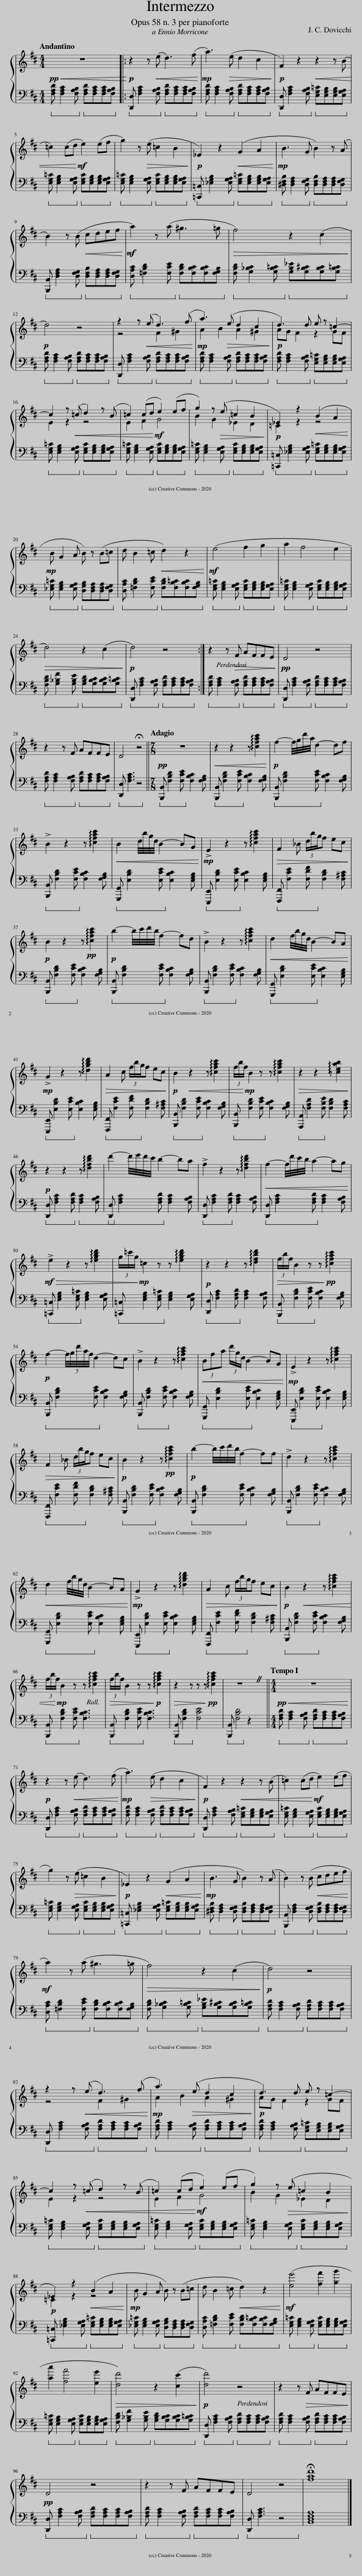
X:1
%%score { ( 1 3 ) | 2 }
L:1/8
Q:1/4=94
M:4/4
I:linebreak $
K:D
V:1 treble
V:3 treble
V:2 bass
V:1
!pp!!<(! z8!<)![Q:1/4=92][Q:1/4=90] |:!p![Q:1/4=92] z2 z!<(! (e[Q:1/4=94] d3) (f!<)! |!mp! a3)!>(! (e d2 c2!>)! |!p! F2) z2!<(! z2 z (B |$ =c2) (cd!<)!!mf! e2) (ef | %5
 g2) z!>(! (e =c2 B2!>)! |!p! _E2) z2[Q:1/4=92]!<(! (G2[Q:1/4=90] A2!<)! |!mp![Q:1/4=92] B3[Q:1/4=94] G B2) z (A |$ B2) z (B!<(! cdef!<)! |!mf! a2) z (a ^g3 =g | %10
!>(! f4) z2 (c2!>)! |$!p! d4)[Q:1/4=92] z4[Q:1/4=90] |[Q:1/4=92] z2 z[Q:1/4=94]!<(! (e d3) (f!<)! |!mp! a3)!>(! (e d2 c2!>)! |!p! d3) d e z =c2- |$ %15
 c2 z!<(! (=c d2) z (B | =c2) (cd!<)!!mf! e2) (ef | g2) z!>(! (e =c2 B2!>)! |!p! _E2) z2!<(! (B2 A2!<)! |$!mp! B G2 A B) z (B=c | %20
 d B2 =c!<(! d2) z2!<)! |!mf! (e4 f2 g2 | a2 f4 e2 |$!>(! d4) z2 (c2!>)! |!p! d4)[Q:1/4=92] z4 :| %25
[Q:1/4=94] z2 z!>(! F[Q:1/4=92] AFFE!>)! |!pp![Q:1/4=90] D4[Q:1/4=88] z4 |$[Q:1/4=86] z2 z F[Q:1/4=84] AFFE |[Q:1/4=80] D4 !fermata!z4 ||[M:7/8][Q:1/4=71]!pp! z7 | %30
!<(! z2 z2 z !arpeggio![cfac']2!<)! |!p! f2- f/4g/4d'/4a/4 d2- df |$ !>!B2 z2 z !arpeggio![cfac']2 |!<(! B2 d/4b/4g/4d/4 B2- BG!<)! |!mp! !>!E2 z2 z !arpeggio![cfac']2 | %35
!>(! F2 _B (3d/b/g/f ec!>)! |$!p! B2 z2 z!pp! !arpeggio![cfac']2 |!p! b2- b/4c'/4d'/4b/4 f2- fd | !>!B2 z2 z !arpeggio![cfac']2 |!<(! d2 f/4b/4g/4d/4 B2- BA!<)! |$ %40
!mp! !>!G2 z2 z !arpeggio![dgbd']2 |!>(! A2 c (3f/b/g/f ec!>)! |!p! B2!<(! z2 z !arpeggio![cfac']2 | (3f/b/f/!<)!!mp! B2 z z !arpeggio![cfac']2 |!>(! z2 z2 z !arpeggio![ceab]2!>)! |$ %45
!p! z2 z2 z !arpeggio![dfbd']2 | d'2- d'/4e'/4d'/4c'/4 b2- ba | !>!f2 z2 z !arpeggio![dfbd']2 |!<(! f2- f/4d'/4c'/4b/4 a2- ag!<)! |$!mf!!>(! !>!e2 z2 z !arpeggio![egbd']2 | %50
 (3g/=c'/g/!>)!!mp! =c2 z z !arpeggio![egbd']2 |!p! z2 z2 z !arpeggio![dfbd']2 |!>(! (3f/b/f/ B2 z z!>)!!pp! !arpeggio![cfac']2 |$!p! f2- (5:4:5f/4g/4d'/4a/4f/4 d2- dc | !>!B2 z2 z !arpeggio![cfac']2 | %55
!<(! (3Bfa (3d'/g/d/ B2- BG!<)! |!mp! !>!E2 z2 z !arpeggio![cfac']2 |$!>(! F2 _B (3d/b/g/f ec!>)! |!p! B2 z2 z!pp! !arpeggio![cfac']2 |!p! b2- b/4c'/4d'/4b/4 f2- ff | %60
 !>!d2 z2 z !arpeggio![cfac']2 |$!<(! d2 f/4b/4g/4d/4 B2- BA!<)! |!mp! !>!G2 z2 z !arpeggio![dgbd']2 |!>(! A2 c (3f/b/g/f ec!>)! |!p! B2!<(! z2 z !arpeggio![cfac']2 |$ %65
[Q:1/4=66] (3f/b/f/!<)!!mp! B2 z z !arpeggio![cfac']2 |[Q:1/4=62]!>(! (3f/b/f/ B2 z z!>)!!p! !arpeggio![cfac']2 |[Q:1/4=60]!>(! z2 z z z!>)!!pp! !arpeggio![cfac']2 | z7 ||[M:4/4]!pp![Q:1/4=88]!<(! z8!<)![Q:1/4=88][Q:1/4=90] |$ %70
!p![Q:1/4=92] z2 z[Q:1/4=94]!<(! (e d3) (f!<)! |!mp! a3)!>(! (e d2 c2!>)! |!p! F2) z2[Q:1/4=92]!<(! z2 z[Q:1/4=94] (B | =c2) (cd!<)!!mf! e2) (ef |$ g2) z!>(! (e =c2 B2!>)! | %75
!p! _E2) z2!<(! (G2 A2!<)! |!mp! B3 G[Q:1/4=92] B2) z[Q:1/4=94] (A | B2) z (B!<(! cdef!<)! |$!mf! a2) z (a ^g3 =g |!>(! f4)[Q:1/4=92] z2[Q:1/4=90] (c2!>)! | %80
!p![Q:1/4=88] d4)[Q:1/4=92] z4 |$[Q:1/4=94] z2 z!<(! (e d3) (f!<)! |!mp! a3)!>(! (e d2 c2!>)! |!p! d3) d e z =c2- |$ c2 z!<(! (=c d2) z (B | %85
 =c2) (cd!<)!!mf! e2) (ef | g2) z!>(! (e =c2 B2!>)! |$!p! _E2) z2!<(! (B2 A2!<)! |!mp! B G2 A B) z (B=c | d B2 =c!<(! d2) z2!<)! | %90
!mf! ([ee']4 [ff']2 [gg']2 |$ [aa']2 [ff']4 [ee']2 |!>(! [dd']4)[Q:1/4=92] z2 ([cc']2!>)! |!p![Q:1/4=94] [dd']4)[Q:1/4=92] z4 |[Q:1/4=90] z2 z!>(! F[Q:1/4=88] AFFE!>)! |$ %95
!pp![Q:1/4=86] D4[Q:1/4=84] z4 |[Q:1/4=80] z2 z F[Q:1/4=76] AFFE |[Q:1/4=72] D4 z4 | !fermata![fad']8 |] %99
V:2
!ped! [F,A,D] [F,A,C]2 [F,A,B,]!ped-up!!ped! [F,A,D][F,A,C][F,A,C][F,A,B,]!ped-up! |:!ped! [D,,D,] [F,A,C]2 [F,A,B,]!ped-up!!ped! [F,A,D][F,A,C][F,A,C][F,A,B,]!ped-up! |!ped! [F,A,D] [F,A,C]2 [F,A,B,]!ped-up!!ped! [F,A,D][F,A,C][F,A,C][F,A,B,]!ped-up! |!ped! [D,,D,] [F,A,C]2 [F,A,B,]!ped-up!!ped! [E,G,=C][E,G,B,][E,G,B,][E,G,A,]!ped-up! |$!ped! [E,G,=C] [E,G,B,]2 [E,G,A,]!ped-up!!ped! [E,G,C][E,G,B,][E,G,B,][E,G,A,]!ped-up! | %5
!ped! [E,G,=C] [E,G,B,]2 [E,G,A,]!ped-up!!ped! [E,G,C][E,G,B,][E,G,B,][E,G,A,]!ped-up! |!ped! [=C,,=C,] [_E,G,B,]2 [E,G,A,]!ped-up!!ped! [E,G,=C][E,G,B,][E,G,B,][E,G,A,]!ped-up! |!ped! [^D,F,B,] [D,F,A,]2 [D,F,G,]!ped-up!!ped! [D,F,B,][D,F,A,][D,F,A,][D,F,G,]!ped-up! |$!ped! [B,,,B,,] [D,F,A,]2 [D,F,G,]!ped-up!!ped! [D,F,B,][D,F,A,][D,F,A,][D,F,G,]!ped-up! |!ped! [D,A,C] [=F,B,D]2 [F,CE]!ped-up!!ped! [F,B,D][F,B,C][F,B,C][F,G,B,]!ped-up! | %10
!ped! [F,B,D] [G,_B,C]2 [G,B,=C]!ped-up!!ped! [G,B,_E][G,B,^C][G,B,C][G,B,=C]!ped-up! |$!ped! [F,A,D] [F,A,C]2 [F,A,B,]!ped-up!!ped! [F,A,D][F,A,C][F,A,C][F,A,B,]!ped-up! |!ped! [D,,D,] [F,A,C]2 [F,A,B,]!ped-up!!ped! [F,A,D][F,A,C][F,A,C][F,A,B,]!ped-up! |!ped! [F,A,D] [F,A,C]2 [F,A,B,]!ped-up!!ped! [F,A,D][F,A,C][F,A,C][F,A,B,]!ped-up! |!ped! [F,A,D] [F,A,C]2 [F,A,B,]!ped-up!!ped! [E,G,=C][E,G,B,][E,G,B,][E,G,A,]!ped-up! |$ %15
!ped! [E,G,=C] [E,G,B,]2 [E,G,A,]!ped-up!!ped! [E,G,C][E,G,B,][E,G,B,][E,G,A,]!ped-up! |!ped! [E,G,=C] [E,G,B,]2 [E,G,A,]!ped-up!!ped! [E,G,C][E,G,B,][E,G,B,][E,G,A,]!ped-up! |!ped! [E,G,=C] [E,G,B,]2 [E,G,A,]!ped-up!!ped! [E,G,C][E,G,B,][E,G,B,][E,G,A,]!ped-up! |!ped! [=C,,=C,] [_E,G,B,]2 [E,G,A,]!ped-up!!ped! [E,G,=C][E,G,B,][E,G,B,][E,G,A,]!ped-up! |$!ped! [_E,G,=C] [E,G,B,]2 [E,G,A,]!ped-up!!ped! [D,G,B,][D,F,A,][D,F,A,][D,F,G,]!ped-up! | %20
!ped! [D,A,C] [=F,B,D]2 [F,CE]!ped-up!!ped! [F,B,D][F,B,=C][F,B,C][F,G,B,]!ped-up! |!ped! [E,G,=C] [E,G,B,]2 [E,G,A,]!ped-up!!ped! [E,G,C][E,G,B,][E,G,B,][E,G,A,]!ped-up! |!ped! [E,G,=C] [E,G,B,]2 [E,G,A,]!ped-up!!ped! [E,G,C][E,G,B,][E,G,B,][E,G,A,]!ped-up! |$!ped! [F,B,D] [G,_B,F]2 [G,B,E]!ped-up!!ped! [G,B,D][G,B,C][G,B,C][G,B,=C]!ped-up! |!ped! [D,,D,] [F,A,C]2 [F,A,B,]!ped-up!!ped! [F,A,D][F,A,C][F,A,C][F,A,B,]!ped-up! :| %25
!ped! [F,A,D] [F,A,C]2 [F,A,B,]!ped-up!!ped! [F,A,D][F,A,C][F,A,C][F,A,B,]!ped-up! |!ped! [D,,D,] [F,A,C]2 [F,A,B,]!ped-up!!ped! [F,A,D][F,A,C][F,A,C][F,A,B,]!ped-up! |$!ped! [F,A,D] [F,A,C]2 [F,A,B,]!ped-up!!ped! [F,A,D][F,A,C][F,A,C][F,A,B,]!ped-up! |!ped! [D,,D,] [F,A,C]3 z4!ped-up! ||[M:7/8]!ped! [B,,,B,,] [F,B,D]2 [F,CE]!ped-up! [F,B,C]2 [F,G,B,] | %30
!ped! [B,,,B,,] [F,B,D]2 [F,CE]!ped-up! [F,B,C]2 [F,G,B,] |!ped! [B,,,B,,] [F,B,D]2 [F,CE]!ped-up! [F,B,C]2 [F,G,B,] |$!ped! [B,,,B,,] [F,B,D]2 [F,CE]!ped-up! [F,B,C]2 [F,G,B,] |!ped! [G,,,G,,] [E,B,D]2 [E,CE]!ped-up! [E,B,C]2 [E,G,B,] |!ped! [E,,,E,,] [E,B,D]2 [E,CE]!ped-up! [E,B,C]2 [E,G,B,] | %35
!ped! [F,,,F,,] [F,CE]2 [F,DF]!ped-up! [F,B,D]2 [F,^A,C] |$!ped! [B,,,B,,] [F,B,D]2 [F,CE]!ped-up! [F,B,C]2 [F,G,B,] |!ped! [B,,,B,,] [F,B,D]2 [F,CE]!ped-up! [F,B,C]2 [F,G,B,] |!ped! [B,,,B,,] [F,B,D]2 [F,CE]!ped-up! [F,B,C]2 [F,G,B,] |!ped! [G,,,G,,] [E,B,D]2 [E,CE]!ped-up! [E,B,C]2 [E,G,B,] |$ %40
!ped! [E,,,E,,] [E,B,D]2 [E,CE]!ped-up! [E,B,C]2 [E,G,B,] |!ped! [F,,,F,,] [F,CE]2 [F,DF]!ped-up! [F,B,D]2 [F,^A,C] |!ped! [B,,,B,,] [F,B,D]2 [F,CE]!ped-up! [F,B,C]2 [F,G,B,] |!ped! [B,,,B,,] [F,B,D]2 [F,CE]!ped-up! [F,B,C]2 [F,G,B,] |!ped! [A,,,A,,] [F,A,D]2 [F,B,E]!ped-up! [F,B,D]2 [F,A,C] |$ %45
!ped! [D,,D,] [F,A,C]2 [F,A,D]!ped-up!!ped! [F,A,C]2 [F,A,B,] |!ped! [D,,D,]!ped-up! [F,A,C]2 [F,A,D] [F,A,C]2 [F,A,B,] |!ped! [D,,D,] [F,A,C]2 [F,A,D]!ped-up! [F,A,C]2 [F,A,B,] |!ped! [D,,D,] [F,A,C]2 [F,A,D]!ped-up! [F,A,C]2 [F,A,B,] |$!ped! [=C,,=C,] [E,G,B,]2 [E,G,=C]!ped-up! [E,G,B,]2 [E,G,A,] | %50
!ped! [=C,,=C,] [E,G,B,]2 [E,G,=C]!ped-up! [E,G,B,]2 [E,G,A,] |!ped! [D,,D,] [F,A,C]2 [F,A,D]!ped-up! [F,A,C]2 [F,A,B,] |!ped! [B,,,B,,] [F,B,D]2 [F,CE]!ped-up! [F,B,C]2 [F,G,B,] |$!ped! [B,,,B,,] [F,B,D]2 [F,CE]!ped-up! [F,B,C]2 [F,G,B,] |!ped! [B,,,B,,] [F,B,D]2 [F,CE]!ped-up! [F,B,C]2 [F,G,B,] | %55
!ped! [G,,,G,,] [E,B,D]2 [E,CE]!ped-up! [E,B,C]2 [E,G,B,] |!ped! [E,,,E,,] [E,B,D]2 [E,CE]!ped-up! [E,B,C]2 [E,G,B,] |$!ped! [F,,,F,,] [F,CE]2 [F,DF]!ped-up! [F,B,D]2 [F,^A,C] |!ped! [B,,,B,,] [F,B,D]2 [F,CE]!ped-up! [F,B,C]2 [F,G,B,] |!ped! [B,,,B,,] [F,B,D]2 [F,CE]!ped-up! [F,B,C]2 [F,G,B,] | %60
!ped! [B,,,B,,] [F,B,D]2 [F,CE]!ped-up! [F,B,C]2 [F,G,B,] |$!ped! [G,,,G,,] [E,B,D]2 [E,CE]!ped-up! [E,B,C]2 [E,G,B,] |!ped! [E,,,E,,] [E,B,D]2 [E,CE]!ped-up! [E,B,C]2 [E,G,B,] |!ped! [F,,,F,,] [F,CE]2 [F,DF]!ped-up! [F,B,D]2 [F,^A,C] |!ped! [B,,,B,,] [F,B,D]2 [F,CE]!ped-up! [F,B,C]2 [F,G,B,] |$ %65
!ped! [B,,,B,,] [F,B,D]2 [F,CE]!ped-up! [F,B,C]3 |!ped! [B,,,B,,] [F,B,D]2 [F,CE]!ped-up! [F,B,C]3 |!ped! [B,,,B,,] [F,B,D]2 [F,CE]4!ped-up! |!ped! [B,,,B,,] [F,B,D]4!ped-up! z2 ||[M:4/4]!ped! [F,A,D] [F,A,C]2 [F,A,B,]!ped-up!!ped! [F,A,D]!ped-up![F,A,C][F,A,C][F,A,B,] |$ %70
!ped! [D,,D,] [F,A,C]2 [F,A,B,]!ped-up!!ped! [F,A,D][F,A,C][F,A,C][F,A,B,]!ped-up! |!ped! [F,A,D] [F,A,C]2 [F,A,B,]!ped-up!!ped! [F,A,D][F,A,C][F,A,C][F,A,B,]!ped-up! |!ped! [D,,D,] [F,A,C]2 [F,A,B,]!ped-up!!ped! [E,G,=C][E,G,B,][E,G,B,][E,G,A,]!ped-up! |!ped! [E,G,=C] [E,G,B,]2 [E,G,A,]!ped-up!!ped! [E,G,C][E,G,B,][E,G,B,][E,G,A,]!ped-up! |$!ped! [E,G,=C] [E,G,B,]2 [E,G,A,]!ped-up!!ped! [E,G,C][E,G,B,][E,G,B,][E,G,A,]!ped-up! | %75
!ped! [=C,,=C,] [_E,G,B,]2 [E,G,A,]!ped-up!!ped! [E,G,=C][E,G,B,][E,G,B,][E,G,A,]!ped-up! |!ped! [^D,F,B,] [D,F,A,]2 [D,F,G,]!ped-up!!ped! [D,F,B,][D,F,A,][D,F,A,][D,F,G,]!ped-up! |!ped! [B,,,B,,] [D,F,A,]2 [D,F,G,]!ped-up!!ped! [D,F,B,][D,F,A,][D,F,A,][D,F,G,]!ped-up! |$!ped! [D,A,C] [=F,B,D]2 [F,CE]!ped-up!!ped! [F,B,D][F,B,C][F,B,C][F,G,B,]!ped-up! |!ped! [F,B,D] [G,_B,C]2 [G,B,=C]!ped-up!!ped! [G,B,_E][G,B,^C][G,B,C][G,B,=C]!ped-up! | %80
!ped! [F,A,D] [F,A,C]2 [F,A,B,]!ped-up!!ped! [F,A,D][F,A,C][F,A,C][F,A,B,]!ped-up! |$!ped! [D,,D,] [F,A,C]2 [F,A,B,]!ped-up!!ped! [F,A,D][F,A,C][F,A,C][F,A,B,]!ped-up! |!ped! [F,A,D] [F,A,C]2 [F,A,B,]!ped-up!!ped! [F,A,D][F,A,C][F,A,C][F,A,B,]!ped-up! |!ped! [F,A,D] [F,A,C]2 [F,A,B,]!ped-up!!ped! [E,G,=C][E,G,B,][E,G,B,][E,G,A,]!ped-up! |$!ped! [E,G,=C] [E,G,B,]2 [E,G,A,]!ped-up!!ped! [E,G,C][E,G,B,][E,G,B,][E,G,A,]!ped-up! | %85
!ped! [E,G,=C] [E,G,B,]2 [E,G,A,]!ped-up!!ped! [E,G,C][E,G,B,][E,G,B,][E,G,A,]!ped-up! |!ped! [E,G,=C] [E,G,B,]2 [E,G,A,]!ped-up!!ped! [E,G,C][E,G,B,][E,G,B,][E,G,A,]!ped-up! |$!ped! [=C,,=C,] [_E,G,B,]2 [E,G,A,]!ped-up!!ped! [E,G,=C][E,G,B,][E,G,B,][E,G,A,]!ped-up! |!ped! [_E,G,=C] [E,G,B,]2 [E,G,A,]!ped-up!!ped! [D,G,B,][D,F,A,][D,F,A,][D,F,G,]!ped-up! |!ped! [D,A,C] [=F,B,D]2 [F,CE]!ped-up!!ped! [F,B,D][F,B,=C][F,B,C][F,G,B,]!ped-up! | %90
!ped! [E,G,=C] [E,G,B,]2 [E,G,A,]!ped-up!!ped! [E,G,C][E,G,B,][E,G,B,][E,G,A,]!ped-up! |$!ped! [E,G,=C] [E,G,B,]2 [E,G,A,]!ped-up!!ped! [E,G,C][E,G,B,][E,G,B,][E,G,A,]!ped-up! |!ped! [F,B,D] [G,_B,F]2 [G,B,E]!ped-up!!ped! [G,B,D][G,B,C][G,B,C][G,B,=C]!ped-up! |!ped! [D,,D,] [F,A,C]2 [F,A,B,]!ped-up!!ped! [F,A,D][F,A,C][F,A,C][F,A,B,]!ped-up! |!ped! [F,A,D] [F,A,C]2 [F,A,B,]!ped-up!!ped! [F,A,D][F,A,C][F,A,C][F,A,B,]!ped-up! |$ %95
!ped! [D,,D,] [F,A,C]2 [F,A,B,]!ped-up!!ped! [F,A,D][F,A,C][F,A,C][F,A,B,]!ped-up! |!ped! [F,A,D] [F,A,C]2 [F,A,B,]!ped-up!!ped! [F,A,D][F,A,C][F,A,C][F,A,B,]!ped-up! |!ped! [D,,D,] [F,A,C]3 z4!ped-up! | [B,,D,F,A,]8 |] %99
V:3
 x8 |: x8 | x8 | x8 |$ x8 | %5
 x8 | x8 | x8 |$ x8 | x8 | %10
 x8 |$ x8 | z4 F2 ^G2 | A2 B2 A2 ^G2 | AG F2 z2 GF |$ %15
 E2 z2 z4 | E2 F2 G4 | B2 G2 _E2 D2 | =C2 z2 z4 |$ x8 | %20
 x8 | x8 | x8 |$ x8 | x8 :| %25
 x8 | x8 |$ x8 | x8 ||[M:7/8] x7 | %30
 x7 | x7 |$ x7 | x7 | x7 | %35
 x7 |$ x7 | x7 | x7 | x7 |$ %40
 x7 | x7 | x7 | x7 | x7 |$ %45
 x7 | x7 | x7 | x7 |$ x7 | %50
 x7 | x7 | x7 |$ x7 | x7 | %55
 x7 | x7 |$ x7 | x7 | x7 | %60
 x7 |$ x7 | x7 | x7 | x7 |$ %65
 x7 | x7 | x7 | x7 ||[M:4/4] x8 |$ %70
 x8 | x8 | x8 | x8 |$ x8 | %75
 x8 | x8 | x8 |$ x8 | x8 | %80
 x8 |$ z4 F2 ^G2 | A2 B2 A2 ^G2 | AG F2 z2 GF |$ E2 z2 z4 | %85
 E2 F2 G4 | B2 G2 _E2 D2 |$ =C2 z2 z4 | x8 | x8 | %90
 x8 |$ x8 | x8 | x8 | x8 |$ %95
 x8 | x8 | x8 | x8 |] %99
